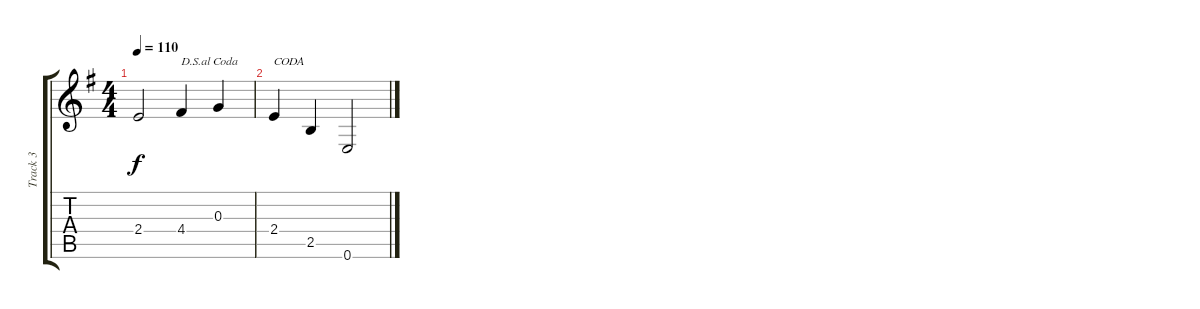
\track ("Track 3" "Track 3") {instrument electricbasspick}
\staff {score tabs}
\tuning (E4 B3 G3 D3 A2 E2) {hide}
\ts (4 4)
\tempo 110
\clef g2
\ks g
2.4.2{dy f} 4.4.4{txt "D.S.al Coda"} 0.3.4 |
2.4.4{txt "CODA"} 2.5.4 0.6.2
